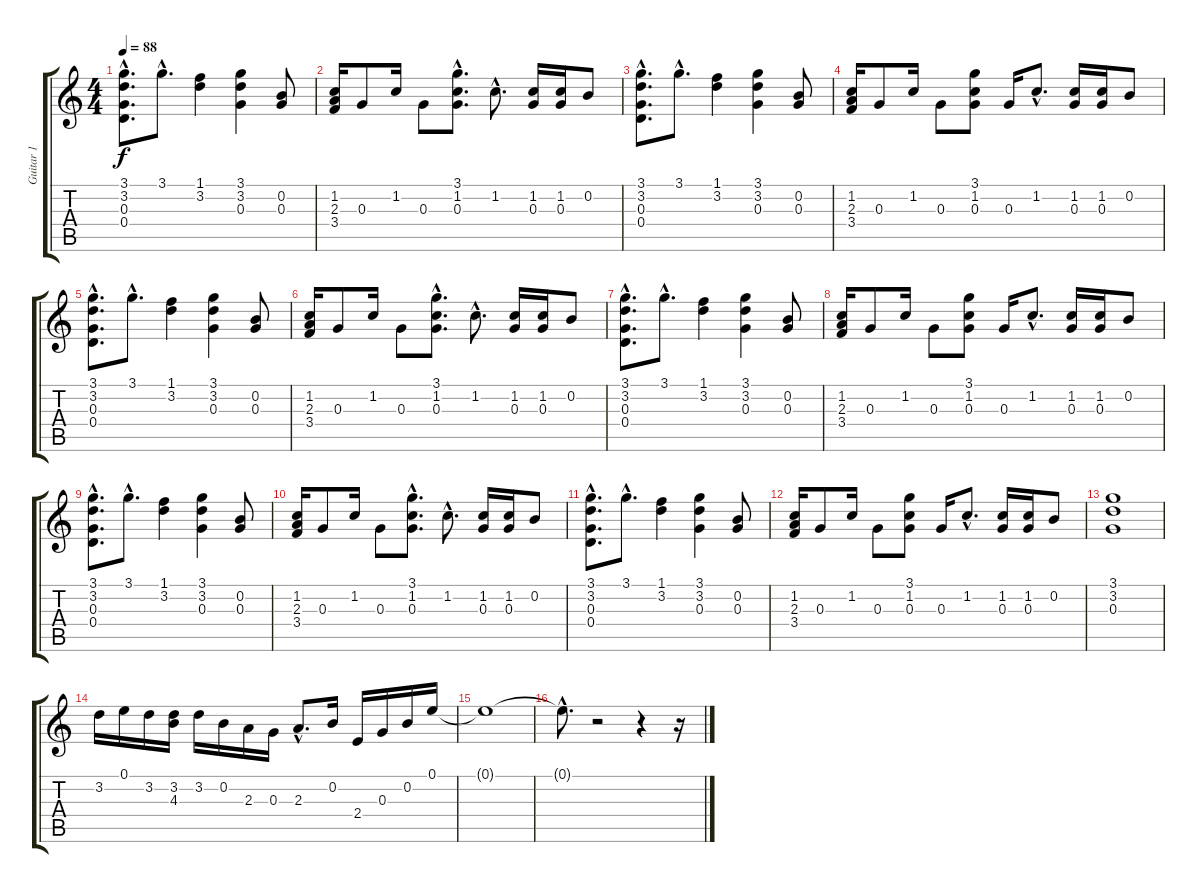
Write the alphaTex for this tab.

\track ("Guitar 1" "Guitar 1") {instrument electricguitarclean}
\staff {score tabs}
\tuning (E4 B3 G3 D3 A2 E2) {hide}
\ts (4 4)
\tempo 88
\clef g2
\ks c
(3.1{hac} 3.2{hac} 0.3{hac} 0.4{hac}).8{d dy f} 3.1{hac}.8{d} (1.1 3.2).4 (3.1 3.2 0.3).4 (0.2 0.3).8 |
(1.2 2.3 3.4).16 0.3.8 1.2.16 0.3.8 (3.1{hac} 1.2{hac} 0.3{hac}).8{d} 1.2{hac}.8{d} (1.2 0.3).16 (1.2 0.3).16 0.2.8 |
(3.1{hac} 3.2{hac} 0.3{hac} 0.4{hac}).8{d} 3.1{hac}.8{d} (1.1 3.2).4 (3.1 3.2 0.3).4 (0.2 0.3).8 |
(1.2 2.3 3.4).16 0.3.8 1.2.16 0.3.8 (3.1 1.2 0.3).8 0.3.16 1.2{hac}.8{d} (1.2 0.3).16 (1.2 0.3).16 0.2.8 |
(3.1{hac} 3.2{hac} 0.3{hac} 0.4{hac}).8{d} 3.1{hac}.8{d} (1.1 3.2).4 (3.1 3.2 0.3).4 (0.2 0.3).8 |
(1.2 2.3 3.4).16 0.3.8 1.2.16 0.3.8 (3.1{hac} 1.2{hac} 0.3{hac}).8{d} 1.2{hac}.8{d} (1.2 0.3).16 (1.2 0.3).16 0.2.8 |
(3.1{hac} 3.2{hac} 0.3{hac} 0.4{hac}).8{d} 3.1{hac}.8{d} (1.1 3.2).4 (3.1 3.2 0.3).4 (0.2 0.3).8 |
(1.2 2.3 3.4).16 0.3.8 1.2.16 0.3.8 (3.1 1.2 0.3).8 0.3.16 1.2{hac}.8{d} (1.2 0.3).16 (1.2 0.3).16 0.2.8 |
(3.1{hac} 3.2{hac} 0.3{hac} 0.4{hac}).8{d} 3.1{hac}.8{d} (1.1 3.2).4 (3.1 3.2 0.3).4 (0.2 0.3).8 |
(1.2 2.3 3.4).16 0.3.8 1.2.16 0.3.8 (3.1{hac} 1.2{hac} 0.3{hac}).8{d} 1.2{hac}.8{d} (1.2 0.3).16 (1.2 0.3).16 0.2.8 |
(3.1{hac} 3.2{hac} 0.3{hac} 0.4{hac}).8{d} 3.1{hac}.8{d} (1.1 3.2).4 (3.1 3.2 0.3).4 (0.2 0.3).8 |
(1.2 2.3 3.4).16 0.3.8 1.2.16 0.3.8 (3.1 1.2 0.3).8 0.3.16 1.2{hac}.8{d} (1.2 0.3).16 (1.2 0.3).16 0.2.8 |
(3.1 3.2 0.3).1 |
3.2.16 0.1.16 3.2.16 (3.2 4.3).16 3.2.16 0.2.16 2.3.16 0.3.16 2.3{hac}.8{d} 0.2.16 2.4.16 0.3.16 0.2.16 0.1.16 |
0.1{t}.1 |
0.1{hac t}.8{d} r.2 r.4 r.16
